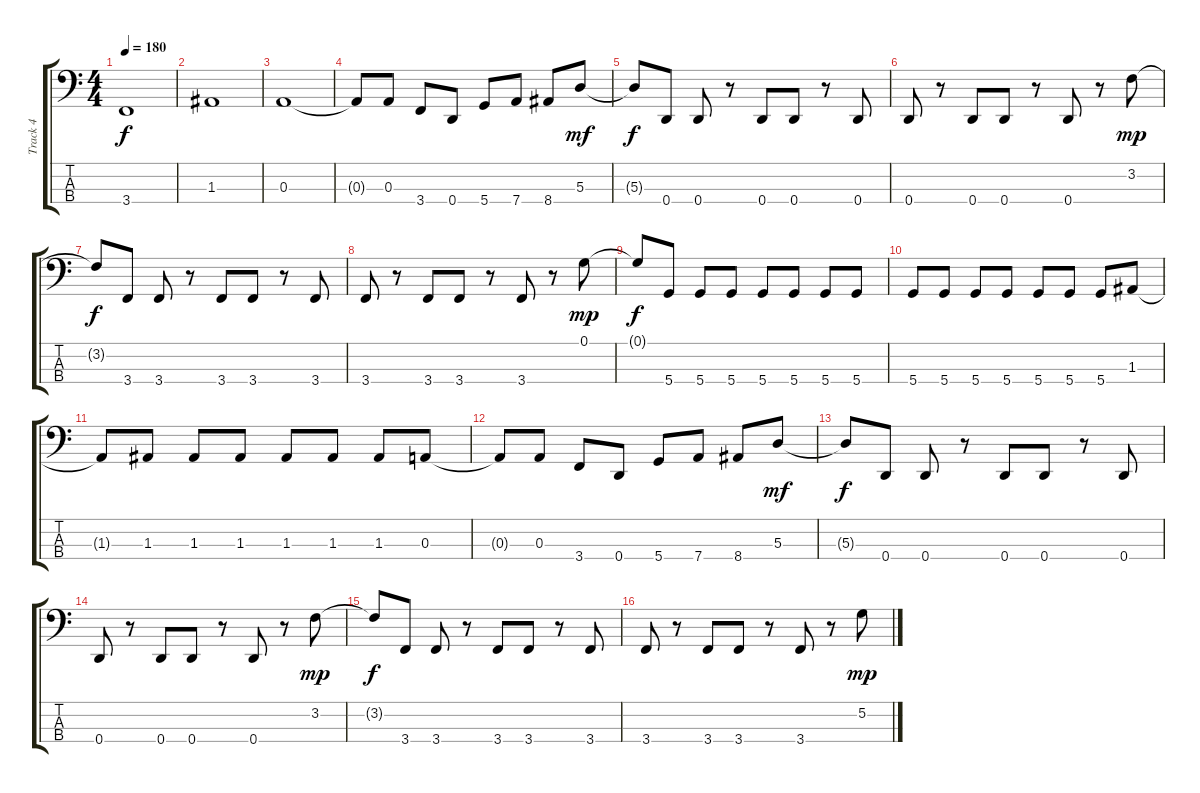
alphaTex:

\track ("Track 4" "Track 4") {instrument electricbassfinger}
\staff {score tabs}
\tuning (G2 D2 A1 D1) {hide}
\ts (4 4)
\tempo 180
\clef f4
\ks c
3.4.1{dy f} |
1.3.1 |
0.3.1 |
0.3{t}.8 0.3.8 3.4.8 0.4.8 5.4.8 7.4.8 8.4.8 5.3.8{dy mf} |
5.3{t}.8{dy f} 0.4.8 0.4.8 r.8 0.4.8 0.4.8 r.8 0.4.8 |
0.4.8 r.8 0.4.8 0.4.8 r.8 0.4.8 r.8 3.2.8{dy mp} |
3.2{t}.8{dy f} 3.4.8 3.4.8 r.8 3.4.8 3.4.8 r.8 3.4.8 |
3.4.8 r.8 3.4.8 3.4.8 r.8 3.4.8 r.8 0.1.8{dy mp} |
0.1{t}.8{dy f} 5.4.8 5.4.8 5.4.8 5.4.8 5.4.8 5.4.8 5.4.8 |
5.4.8 5.4.8 5.4.8 5.4.8 5.4.8 5.4.8 5.4.8 1.3.8 |
1.3{t}.8 1.3.8 1.3.8 1.3.8 1.3.8 1.3.8 1.3.8 0.3.8 |
0.3{t}.8 0.3.8 3.4.8 0.4.8 5.4.8 7.4.8 8.4.8 5.3.8{dy mf} |
5.3{t}.8{dy f} 0.4.8 0.4.8 r.8 0.4.8 0.4.8 r.8 0.4.8 |
0.4.8 r.8 0.4.8 0.4.8 r.8 0.4.8 r.8 3.2.8{dy mp} |
3.2{t}.8{dy f} 3.4.8 3.4.8 r.8 3.4.8 3.4.8 r.8 3.4.8 |
3.4.8 r.8 3.4.8 3.4.8 r.8 3.4.8 r.8 5.2.8{dy mp}
